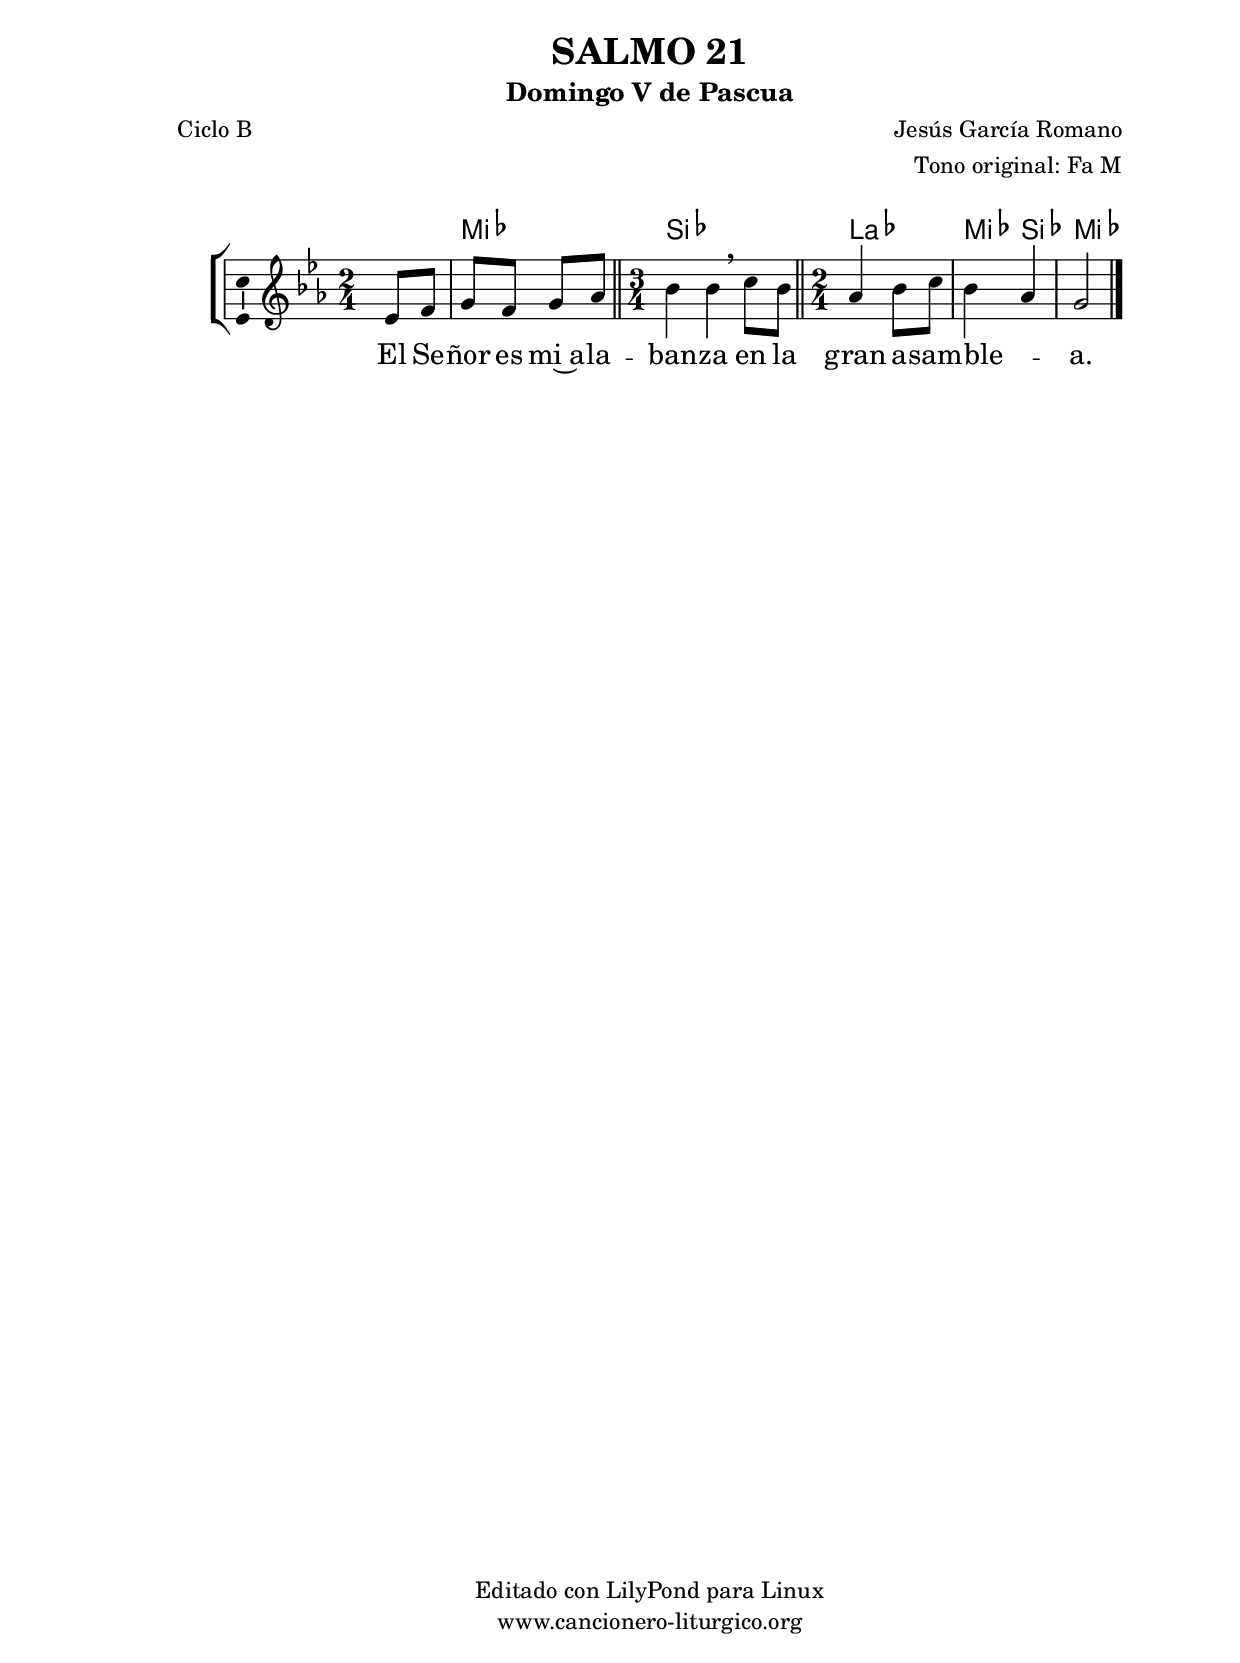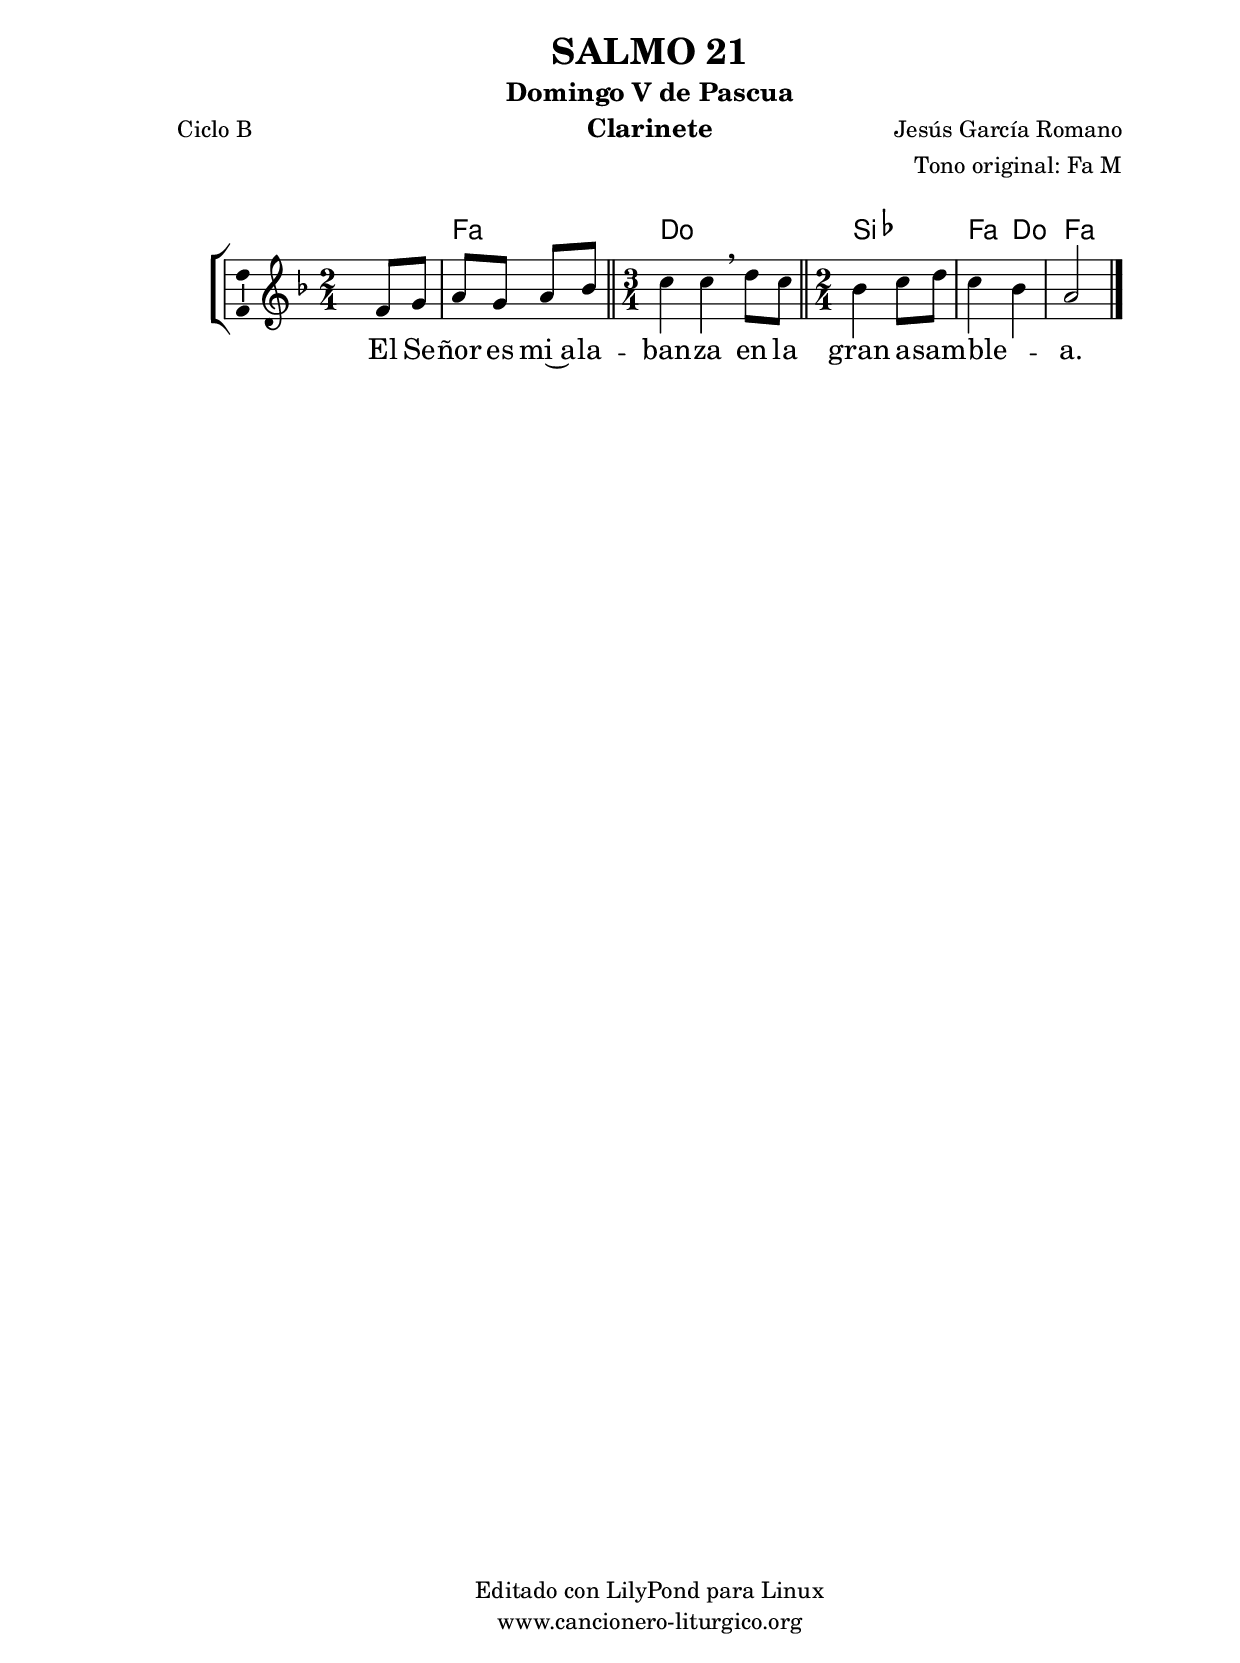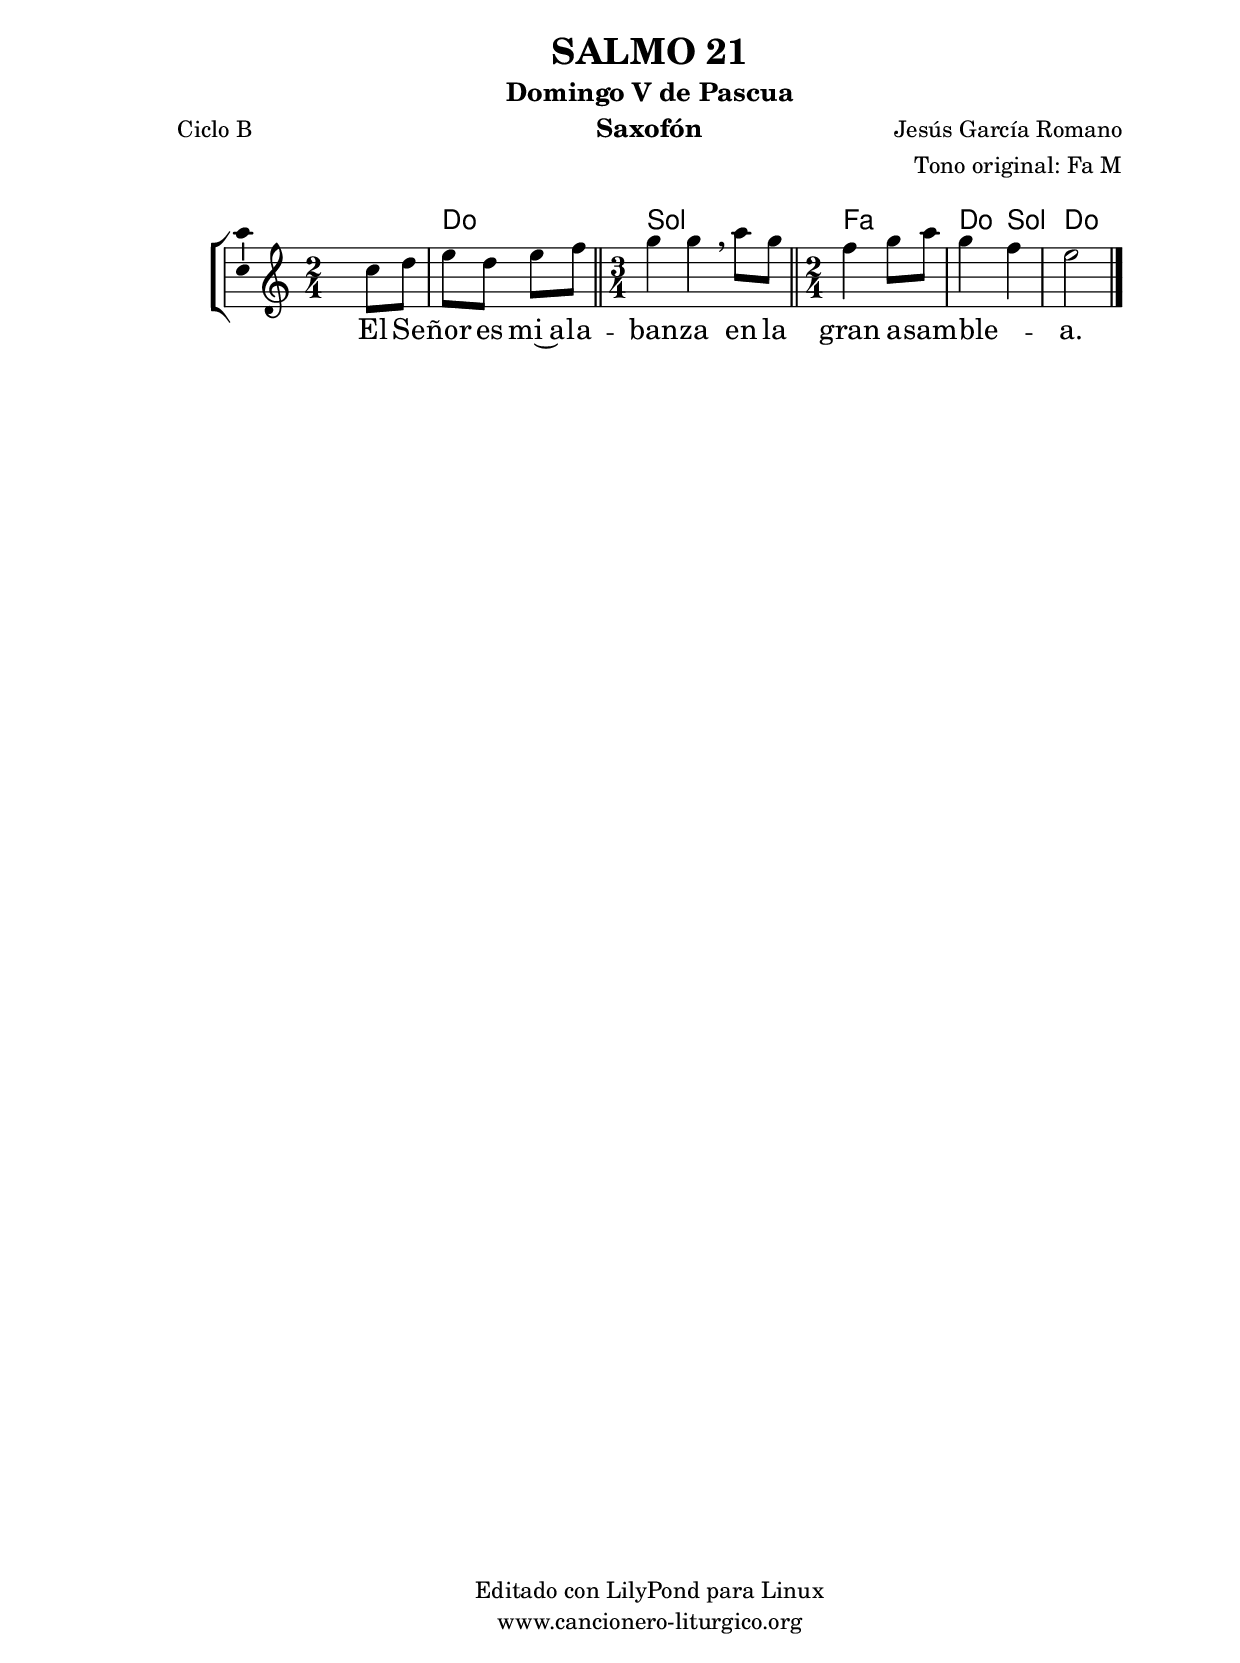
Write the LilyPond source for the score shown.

%
%para convertir .midi en .wav:
%timidity filename.midi -Ow -o finename.wav
%
%
%Para convertir de .wav a .mp3:
%lame -h -m j filename.wav
%
%
%para escuchar el midi:
%timidity nombrefichero.midi
%


%versión de lilypond para la que se ha escrito esta partitura:
\version "2.16.0"

	%Tamaño papel
	#(set-default-paper-size "a4")
	%Tamaño partitura
	#(set-global-staff-size 20)
	%No responde al pulsar sobre una nota
	#(ly:set-option 'point-and-click #f)

%parámetros del encabezamiento:
\header {
	title = "SALMO 21"
	subtitle = "Domingo V de Pascua"
	composer = "Jesús García Romano"
	poet = "Ciclo B"
	meter = ""
	arranger = "Tono original: Fa M"
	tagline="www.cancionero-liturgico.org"
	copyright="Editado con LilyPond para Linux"
	tiempo = "Pascua"
	usos = "Salmo"
	letra = "El Señor es mi alabanza en la gran asamblea."
	}

%parámetros asociados al papel:
\paper  {
	oddHeaderMarkup = \markup {\fill-line { \on-the-fly #not-first-page \fromproperty #'header:title \on-the-fly #not-first-page \fromproperty #'header:composer }}
	evenHeaderMarkup = \markup {\fill-line { \fromproperty #'header:composer \fromproperty #'header:title }}
	#(set-paper-size "a4")
	print-page-number = ##f
	first-page-number = 1
	print-first-page-number = ##f
%	head-separation = 3.0 \cm
	top-margin = 2.0 \cm
	bottom-margin = 0.5\cm
%%%	bottom-margin = -1.0\cm
	left-margin = 3.0 \cm
	line-width = 16.0 \cm 
	indent = 8\mm
	interscoreline = 2.\mm
	between-system-space = 15\mm
%	para que las partituras no llenen la hoja:
	ragged-bottom = ##t
%	idem para la última hoja:
	ragged-last-bottom = ##f
%	para que las partituras llenen el ancho del papel:
	ragged-last = ##f
	after-title-space = 2.5 \cm
%page-count=1
system-count=1

	%Flexible Vertical Spacing
%	markup-markup-spacing =
%	#'((basic-distance . 15) (minimum-distance . 15) (padding . 3))
	markup-system-spacing =
	#'((basic-distance . 15) (minimum-distance . 15) (padding . 3))
	system-system-spacing =
	#'((basic-distance . 15) (minimum-distance . 15) (padding . 3))
	score-system-spacing =
	#'((basic-distance . 15) (minimum-distance . 15) (padding . 5))
%	top-system-spacing = % header
%	#'((basic-distance . 8) (minimum-distance . 0) (padding . 3))
%	top-markup-spacing =
%	#'((basic-distance . 20) (minimum-distance . 20) (padding . 3))
	last-bottom-spacing = % footer
	#'((basic-distance . 5) (minimum-distance . 5) (padding . 3))
%	score-markup-spacing =
%	#'((basic-distance . 16) (minimum-distance . 13) (padding . 3))

	}


%parámetros que afectan a toda la partitura:
global =  {
	%clave de sol (G):
	\clef G
	%armadura:
	\transpose f ees
	\key f \major
	\tempo 4=80
	\set Score.tempoHideNote = ##t
	}


acordes = {
	\italianChords
	\chordmode {
	\transpose f ees
{

s2
f2 c2. bes2 f4 c f2

	}
	}
}

melodia = 
	\transpose f ees
{
	\relative c'{

\time 2/4
s4 f8 g
a8 g a bes
\bar "||"
\time 3/4
c4 c \breathe d8 c
\bar "||"
\time 2/4
bes4 c8 d
c4 bes
a2

	\bar "|."
	}
	}


texto = \lyricmode {
El Se -- ñor es mi~a -- la -- ban -- za en la gran a -- sam -- ble -- _ a.
	}


acordesStaff = \context ChordNames = acordesStaff <<
	\set chordChanges = ##t
	\acordes
	>>


vozStaff = \context Voice = vozStaff
\with {\consists "Ambitus_engraver"}
<<
%	\set Staff.instrumentName = ""
%	\set Staff.shortInstrumentName = ""
%	\set Staff.midiInstrument = #"clarinet"
%	\set Staff.midiInstrument = #"cello"
%	\set Staff.midiInstrument = #"flute"
	\set Staff.midiInstrument = #"electric guitar (jazz)"
%	\set Staff.midiInstrument = #"english horn"
%	\set Staff.midiInstrument = #"violin"
%	\set Staff.midiInstrument = #"glockenspiel"
	\set Staff.midiMinimumVolume = #0.7
	\set Staff.midiMaximumVolume = #0.9
	\global
	\melodia
	>>


textoStaff = \context Lyrics = textoStaff <<
	\lyricsto vozStaff \texto
	>>

\book {
	\score {
		\context ChoirStaff {
			\override StaffGroup.SystemStartBracket #'collapse-height = #1
			\override Score.SystemStartBar #'collapse-height = #1
			<<
			\acordesStaff
			\vozStaff
			\textoStaff
			>>
			}
		\layout {
	    		\context {
				\Lyrics
				\override LyricText #'font-size = #2
				}
	   		 \context {
				\Score
				%fontSize = #3
				\override StaffSymbol #'staff-space = #(magstep +3)
				%\override Beam #'thickness = #0.55
				%\override SpacingSpanner #'spacing-increment = #1.0
				%\override Slur #'height-limit = #1.5
				}
			}
		}
	\score {
		\unfoldRepeats
		\context ChoirStaff {
			<<
			\acordesStaff
			\vozStaff
			>>
			}
		\midi {
	  		\context {
	  			\Score
				tempoWholesPerMinute = #(ly:make-moment 70 4)
				}
			}
		}
	}

%Partitura para clarinete
#(define output-suffix "C")
\book {
	\header{
		instrument = "Clarinete"
		}
	\score {
		\context ChoirStaff {
			\override StaffGroup.SystemStartBracket #'collapse-height = #1
			\override Score.SystemStartBar #'collapse-height = #1
\transpose c d
			<<
			\acordesStaff
			\vozStaff
			\textoStaff
			>>
			}
		\layout {
	    		\context {
				\Lyrics
				\override LyricText #'font-size = #2
				}
	   		 \context {
				\Score
				%fontSize = #3
				\override StaffSymbol #'staff-space = #(magstep +3)
				%\override Beam #'thickness = #0.55
				%\override SpacingSpanner #'spacing-increment = #1.0
				%\override Slur #'height-limit = #1.5
				}
			}
		}
	}

%Partitura para saxofón
#(define output-suffix "S")
\book {
	\header{
		instrument = "Saxofón"
		}
	\score {
		\context ChoirStaff {
			\override StaffGroup.SystemStartBracket #'collapse-height = #1
			\override Score.SystemStartBar #'collapse-height = #1
\transpose c a
			<<
			\acordesStaff
			\vozStaff
			\textoStaff
			>>
			}
		\layout {
	    		\context {
				\Lyrics
				\override LyricText #'font-size = #2
				}
	   		 \context {
				\Score
				%fontSize = #3
				\override StaffSymbol #'staff-space = #(magstep +3)
				%\override Beam #'thickness = #0.55
				%\override SpacingSpanner #'spacing-increment = #1.0
				%\override Slur #'height-limit = #1.5
				}
			}
		}
	}

